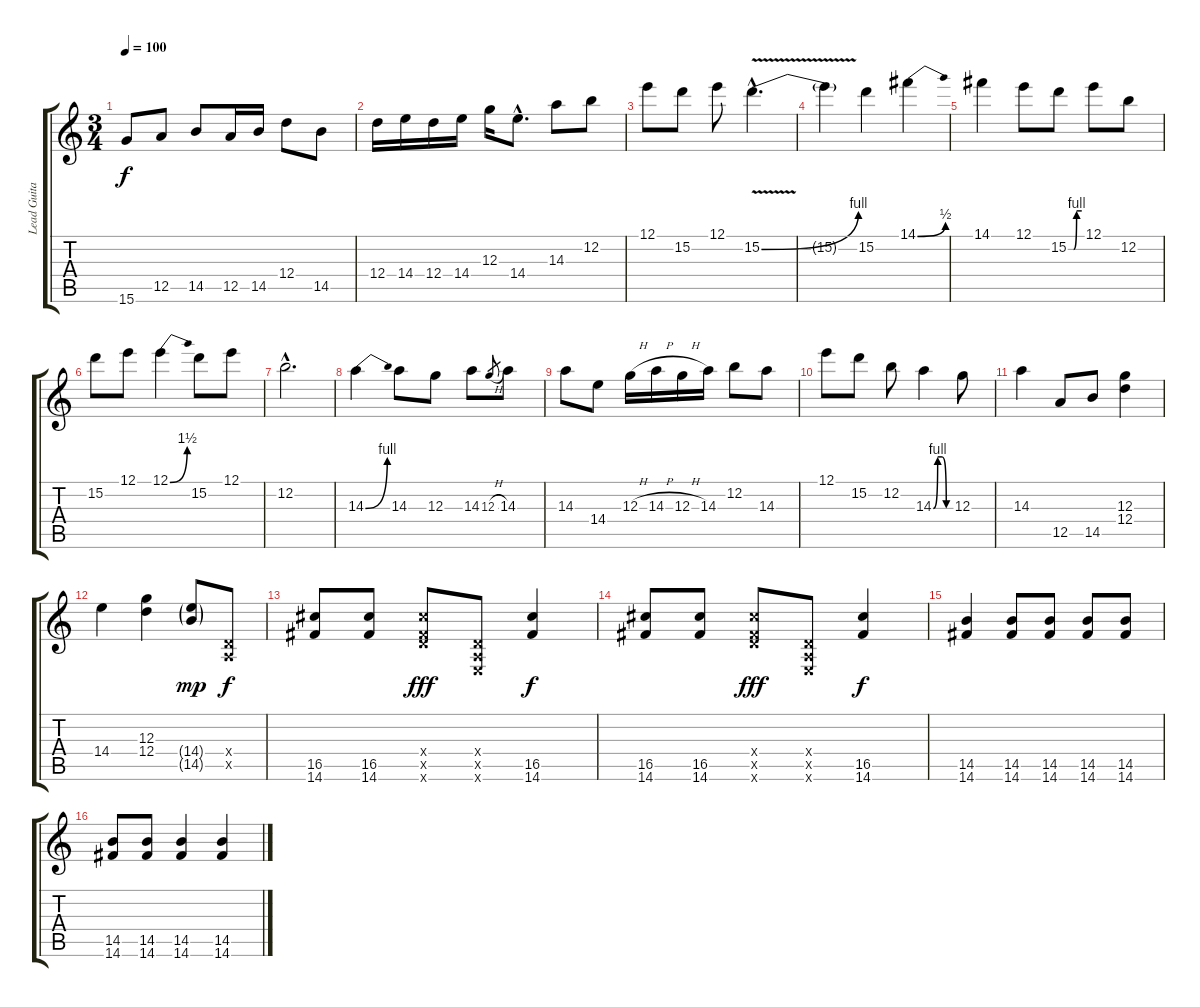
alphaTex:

\track ("Lead Guitar (Martin Barre)" "Lead Guita") {instrument overdrivenguitar}
\staff {score tabs}
\tuning (E4 B3 G3 D3 A2 E2) {hide}
\ts (3 4)
\tempo 100
\clef g2
\ks c
15.6.8{dy f} 12.5.8 14.5.8 12.5.16 14.5.16 12.4.8 14.5.8 |
12.4.16 14.4.16 12.4.16 14.4.16 12.3.16 14.4{hac}.8{d} 14.3.8 12.2.8 |
12.1.8 15.2.8 12.1.8 15.2{be (bend 0 0 60 4) v hac}.4{d} |
15.2{t}.4 15.2.4 14.1{be (bend 0 0 60 2)}.4 |
14.1.4 12.1.8 15.2{be (custom 0 0 16 0 20 0 24 0 37 4 60 4)}.8 12.1.8 12.2.8 |
15.2.8 12.1.8 12.1{be (bend 0 0 60 6)}.4 15.2.8 12.1.8 |
12.2{hac}.2{d} |
14.3{be (bend 0 0 60 4)}.4 14.3.8 12.3.8 14.3.8 12.3{h}.8{gr} 14.3.8 |
14.3.8 14.4.8 12.3{h}.16 14.3{h}.16 12.3{h}.16 14.3.16 12.2.8 14.3.8 |
12.1.8 15.2.8 12.2.8 14.3{be (custom 0 0 15 4 30 4 45 0 60 0)}.4 12.3.8 |
14.3.4 12.5.8 14.5.8 (12.3 12.4).4 |
14.4.4 (12.3 12.4).4 (14.4{g} 14.5{g}).8{dy mp} (0.4{x} 0.5{x}).8{dy f} |
(16.5 14.6).8 (16.5 14.6).8 (0.4{x} 16.5{x} 14.6{x}).8{dy fff} (0.4{x} 0.5{x} 0.6{x}).8 (16.5 14.6).4{dy f} |
(16.5 14.6).8 (16.5 14.6).8 (0.4{x} 16.5{x} 14.6{x}).8{dy fff} (0.4{x} 0.5{x} 0.6{x}).8 (16.5 14.6).4{dy f} |
(14.5 14.6).4 (14.5 14.6).8 (14.5 14.6).8 (14.5 14.6).8 (14.5 14.6).8 |
(14.5 14.6).8 (14.5 14.6).8 (14.5 14.6).4 (14.5 14.6).4
